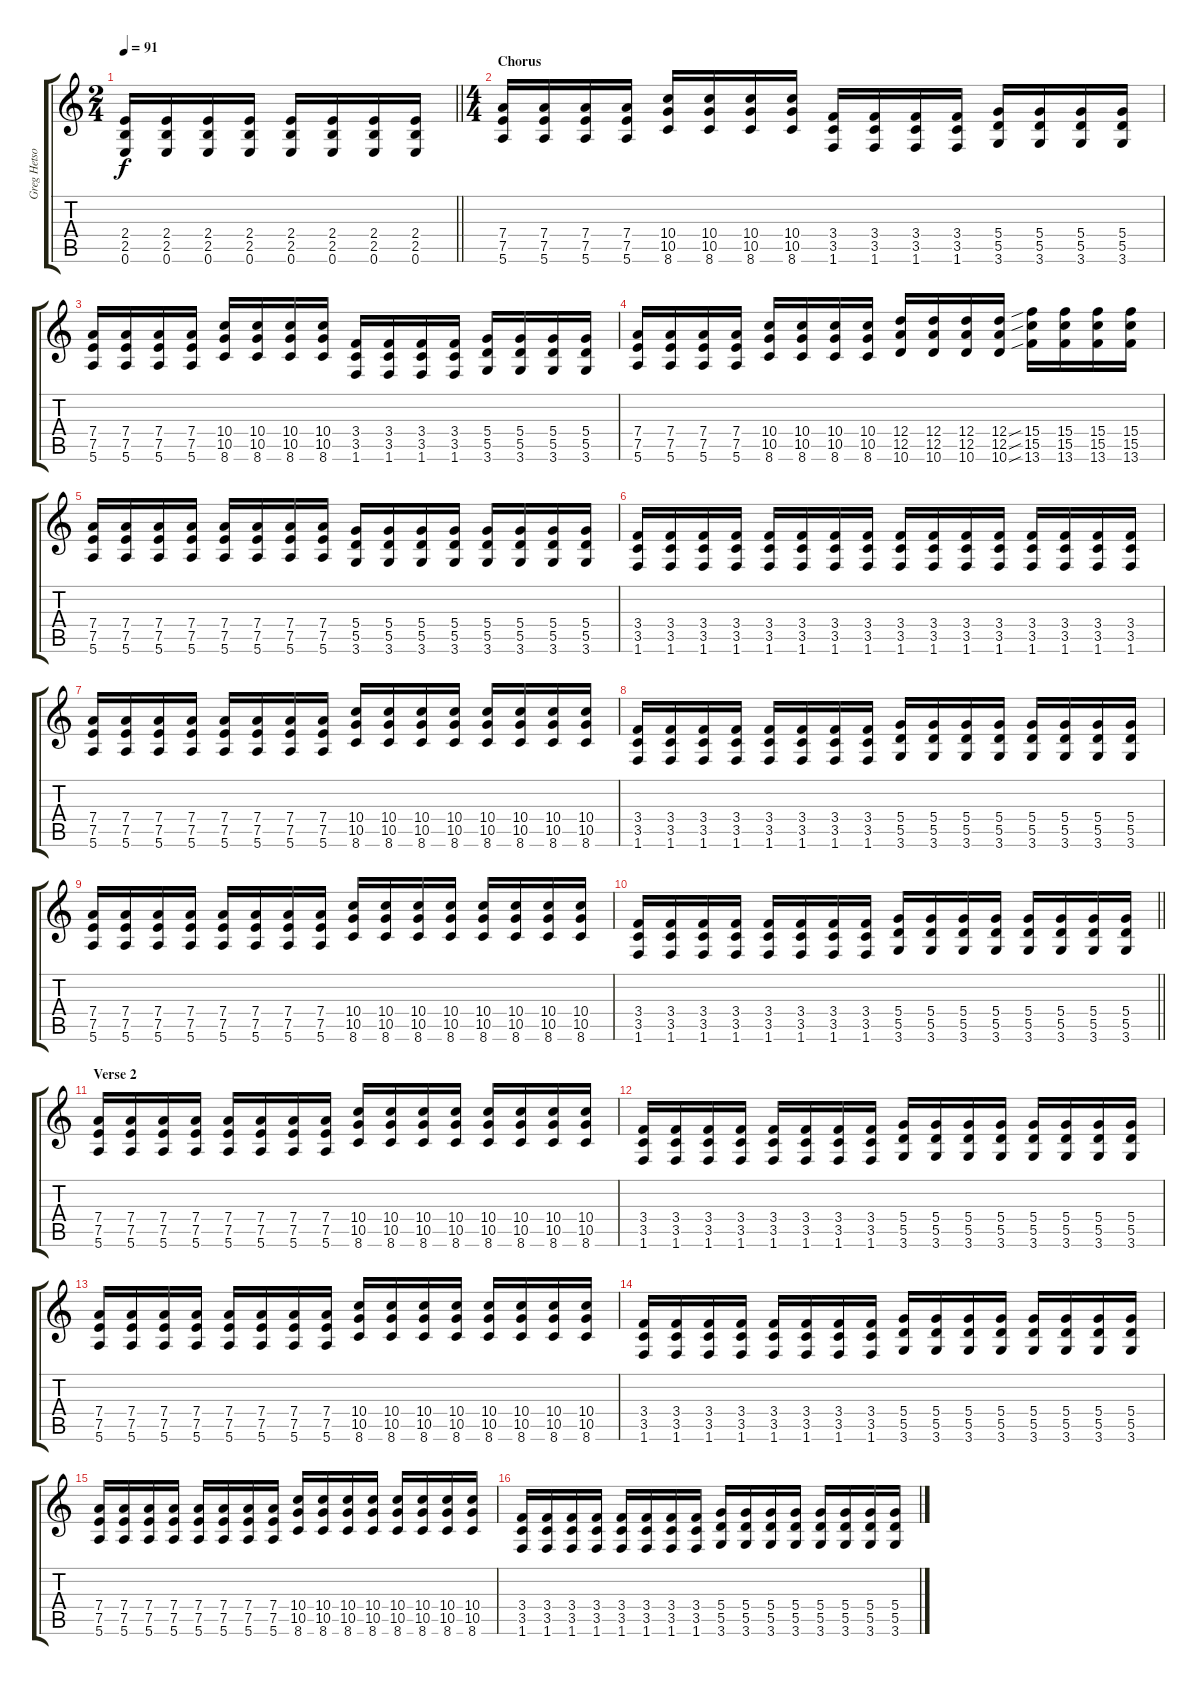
\track ("Greg Hetson" "Greg Hetso") {instrument overdrivenguitar}
\staff {score tabs}
\tuning (E4 B3 G3 D3 A2 E2) {hide}
\ts (2 4)
\tempo 91
\clef g2
\barLineRight lightlight
\ks c
(2.4 2.5 0.6).16{dy f} (2.4 2.5 0.6).16 (2.4 2.5 0.6).16 (2.4 2.5 0.6).16 (2.4 2.5 0.6).16 (2.4 2.5 0.6).16 (2.4 2.5 0.6).16 (2.4 2.5 0.6).16 |
\ts (4 4)
\section ("" "Chorus")
(7.4 7.5 5.6).16 (7.4 7.5 5.6).16 (7.4 7.5 5.6).16 (7.4 7.5 5.6).16 (10.4 10.5 8.6).16 (10.4 10.5 8.6).16 (10.4 10.5 8.6).16 (10.4 10.5 8.6).16 (3.4 3.5 1.6).16 (3.4 3.5 1.6).16 (3.4 3.5 1.6).16 (3.4 3.5 1.6).16 (5.4 5.5 3.6).16 (5.4 5.5 3.6).16 (5.4 5.5 3.6).16 (5.4 5.5 3.6).16 |
(7.4 7.5 5.6).16 (7.4 7.5 5.6).16 (7.4 7.5 5.6).16 (7.4 7.5 5.6).16 (10.4 10.5 8.6).16 (10.4 10.5 8.6).16 (10.4 10.5 8.6).16 (10.4 10.5 8.6).16 (3.4 3.5 1.6).16 (3.4 3.5 1.6).16 (3.4 3.5 1.6).16 (3.4 3.5 1.6).16 (5.4 5.5 3.6).16 (5.4 5.5 3.6).16 (5.4 5.5 3.6).16 (5.4 5.5 3.6).16 |
(7.4 7.5 5.6).16 (7.4 7.5 5.6).16 (7.4 7.5 5.6).16 (7.4 7.5 5.6).16 (10.4 10.5 8.6).16 (10.4 10.5 8.6).16 (10.4 10.5 8.6).16 (10.4 10.5 8.6).16 (12.4 12.5 10.6).16 (12.4 12.5 10.6).16 (12.4 12.5 10.6).16 (12.4 12.5 10.6).16 (15.4{sib} 15.5{sib} 13.6{sib}).16 (15.4 15.5 13.6).16 (15.4 15.5 13.6).16 (15.4 15.5 13.6).16 |
(7.4 7.5 5.6).16 (7.4 7.5 5.6).16 (7.4 7.5 5.6).16 (7.4 7.5 5.6).16 (7.4 7.5 5.6).16 (7.4 7.5 5.6).16 (7.4 7.5 5.6).16 (7.4 7.5 5.6).16 (5.4 5.5 3.6).16 (5.4 5.5 3.6).16 (5.4 5.5 3.6).16 (5.4 5.5 3.6).16 (5.4 5.5 3.6).16 (5.4 5.5 3.6).16 (5.4 5.5 3.6).16 (5.4 5.5 3.6).16 |
(3.4 3.5 1.6).16 (3.4 3.5 1.6).16 (3.4 3.5 1.6).16 (3.4 3.5 1.6).16 (3.4 3.5 1.6).16 (3.4 3.5 1.6).16 (3.4 3.5 1.6).16 (3.4 3.5 1.6).16 (3.4 3.5 1.6).16 (3.4 3.5 1.6).16 (3.4 3.5 1.6).16 (3.4 3.5 1.6).16 (3.4 3.5 1.6).16 (3.4 3.5 1.6).16 (3.4 3.5 1.6).16 (3.4 3.5 1.6).16 |
(7.4 7.5 5.6).16 (7.4 7.5 5.6).16 (7.4 7.5 5.6).16 (7.4 7.5 5.6).16 (7.4 7.5 5.6).16 (7.4 7.5 5.6).16 (7.4 7.5 5.6).16 (7.4 7.5 5.6).16 (10.4 10.5 8.6).16 (10.4 10.5 8.6).16 (10.4 10.5 8.6).16 (10.4 10.5 8.6).16 (10.4 10.5 8.6).16 (10.4 10.5 8.6).16 (10.4 10.5 8.6).16 (10.4 10.5 8.6).16 |
(3.4 3.5 1.6).16 (3.4 3.5 1.6).16 (3.4 3.5 1.6).16 (3.4 3.5 1.6).16 (3.4 3.5 1.6).16 (3.4 3.5 1.6).16 (3.4 3.5 1.6).16 (3.4 3.5 1.6).16 (5.4 5.5 3.6).16 (5.4 5.5 3.6).16 (5.4 5.5 3.6).16 (5.4 5.5 3.6).16 (5.4 5.5 3.6).16 (5.4 5.5 3.6).16 (5.4 5.5 3.6).16 (5.4 5.5 3.6).16 |
(7.4 7.5 5.6).16 (7.4 7.5 5.6).16 (7.4 7.5 5.6).16 (7.4 7.5 5.6).16 (7.4 7.5 5.6).16 (7.4 7.5 5.6).16 (7.4 7.5 5.6).16 (7.4 7.5 5.6).16 (10.4 10.5 8.6).16 (10.4 10.5 8.6).16 (10.4 10.5 8.6).16 (10.4 10.5 8.6).16 (10.4 10.5 8.6).16 (10.4 10.5 8.6).16 (10.4 10.5 8.6).16 (10.4 10.5 8.6).16 |
\barLineRight lightlight
(3.4 3.5 1.6).16 (3.4 3.5 1.6).16 (3.4 3.5 1.6).16 (3.4 3.5 1.6).16 (3.4 3.5 1.6).16 (3.4 3.5 1.6).16 (3.4 3.5 1.6).16 (3.4 3.5 1.6).16 (5.4 5.5 3.6).16 (5.4 5.5 3.6).16 (5.4 5.5 3.6).16 (5.4 5.5 3.6).16 (5.4 5.5 3.6).16 (5.4 5.5 3.6).16 (5.4 5.5 3.6).16 (5.4 5.5 3.6).16 |
\section ("" "Verse 2")
(7.4 7.5 5.6).16 (7.4 7.5 5.6).16 (7.4 7.5 5.6).16 (7.4 7.5 5.6).16 (7.4 7.5 5.6).16 (7.4 7.5 5.6).16 (7.4 7.5 5.6).16 (7.4 7.5 5.6).16 (10.4 10.5 8.6).16 (10.4 10.5 8.6).16 (10.4 10.5 8.6).16 (10.4 10.5 8.6).16 (10.4 10.5 8.6).16 (10.4 10.5 8.6).16 (10.4 10.5 8.6).16 (10.4 10.5 8.6).16 |
(3.4 3.5 1.6).16 (3.4 3.5 1.6).16 (3.4 3.5 1.6).16 (3.4 3.5 1.6).16 (3.4 3.5 1.6).16 (3.4 3.5 1.6).16 (3.4 3.5 1.6).16 (3.4 3.5 1.6).16 (5.4 5.5 3.6).16 (5.4 5.5 3.6).16 (5.4 5.5 3.6).16 (5.4 5.5 3.6).16 (5.4 5.5 3.6).16 (5.4 5.5 3.6).16 (5.4 5.5 3.6).16 (5.4 5.5 3.6).16 |
(7.4 7.5 5.6).16 (7.4 7.5 5.6).16 (7.4 7.5 5.6).16 (7.4 7.5 5.6).16 (7.4 7.5 5.6).16 (7.4 7.5 5.6).16 (7.4 7.5 5.6).16 (7.4 7.5 5.6).16 (10.4 10.5 8.6).16 (10.4 10.5 8.6).16 (10.4 10.5 8.6).16 (10.4 10.5 8.6).16 (10.4 10.5 8.6).16 (10.4 10.5 8.6).16 (10.4 10.5 8.6).16 (10.4 10.5 8.6).16 |
(3.4 3.5 1.6).16 (3.4 3.5 1.6).16 (3.4 3.5 1.6).16 (3.4 3.5 1.6).16 (3.4 3.5 1.6).16 (3.4 3.5 1.6).16 (3.4 3.5 1.6).16 (3.4 3.5 1.6).16 (5.4 5.5 3.6).16 (5.4 5.5 3.6).16 (5.4 5.5 3.6).16 (5.4 5.5 3.6).16 (5.4 5.5 3.6).16 (5.4 5.5 3.6).16 (5.4 5.5 3.6).16 (5.4 5.5 3.6).16 |
(7.4 7.5 5.6).16 (7.4 7.5 5.6).16 (7.4 7.5 5.6).16 (7.4 7.5 5.6).16 (7.4 7.5 5.6).16 (7.4 7.5 5.6).16 (7.4 7.5 5.6).16 (7.4 7.5 5.6).16 (10.4 10.5 8.6).16 (10.4 10.5 8.6).16 (10.4 10.5 8.6).16 (10.4 10.5 8.6).16 (10.4 10.5 8.6).16 (10.4 10.5 8.6).16 (10.4 10.5 8.6).16 (10.4 10.5 8.6).16 |
(3.4 3.5 1.6).16 (3.4 3.5 1.6).16 (3.4 3.5 1.6).16 (3.4 3.5 1.6).16 (3.4 3.5 1.6).16 (3.4 3.5 1.6).16 (3.4 3.5 1.6).16 (3.4 3.5 1.6).16 (5.4 5.5 3.6).16 (5.4 5.5 3.6).16 (5.4 5.5 3.6).16 (5.4 5.5 3.6).16 (5.4 5.5 3.6).16 (5.4 5.5 3.6).16 (5.4 5.5 3.6).16 (5.4 5.5 3.6).16
